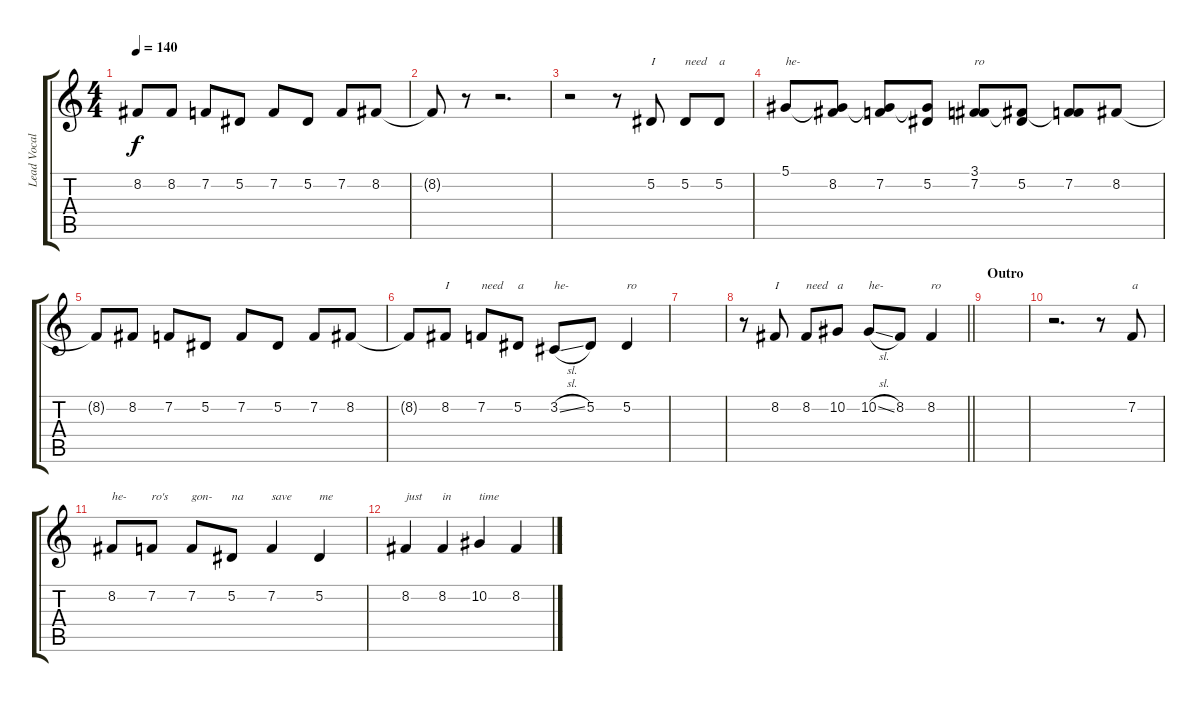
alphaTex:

\track ("Lead Vocals (Chorus)" "Lead Vocal") {instrument lead2sawtooth}
\staff {score tabs}
\tuning (Eb4 Bb3 Gb3 Db3 Ab2 Db2) {hide}
\ts (4 4)
\tempo 140
\clef g2
\ks c
8.2{t}.8{dy f} 8.2.8 7.2.8 5.2.8 7.2.8 5.2.8 7.2.8 8.2.8 |
8.2{t}.8 r.8 r.2{d} |
r.2 r.8 5.2.8{txt "I"} 5.2.8{txt "need"} 5.2.8{txt "a"} |
5.1.8{txt "he-"} (5.1{t} 8.2).8 (5.1{t} 7.2).8 (5.1{t} 5.2).8 (3.1 7.2).8{txt "ro"} (3.1{t} 5.2).8 (3.1{t} 7.2).8 8.2.8 |
8.2{t}.8 8.2.8 7.2.8 5.2.8 7.2.8 5.2.8 7.2.8 8.2.8 |
8.2{t}.8 8.2.8{txt "I"} 7.2.8{txt "need"} 5.2.8{txt "a"} 3.2{sl}.8{txt "he-"} 5.2.8 5.2.4{txt "ro"} |
|
\barLineRight lightlight
r.8 8.2.8{txt "I"} 8.2.8{txt "need"} 10.2.8{txt "a"} 10.2{sl}.8{txt "he-"} 8.2.8 8.2.4{txt "ro"} |
\section ("" "Outro")
|
r.2{d} r.8 7.2.8{txt "a"} |
8.2.8{txt "he-"} 7.2.8{txt "ro's"} 7.2.8{txt "gon-"} 5.2.8{txt "na"} 7.2.4{txt "save"} 5.2.4{txt "me"} |
8.2.4{txt "just"} 8.2.4{txt "in"} 10.2.4{txt "time"} 8.2.4
